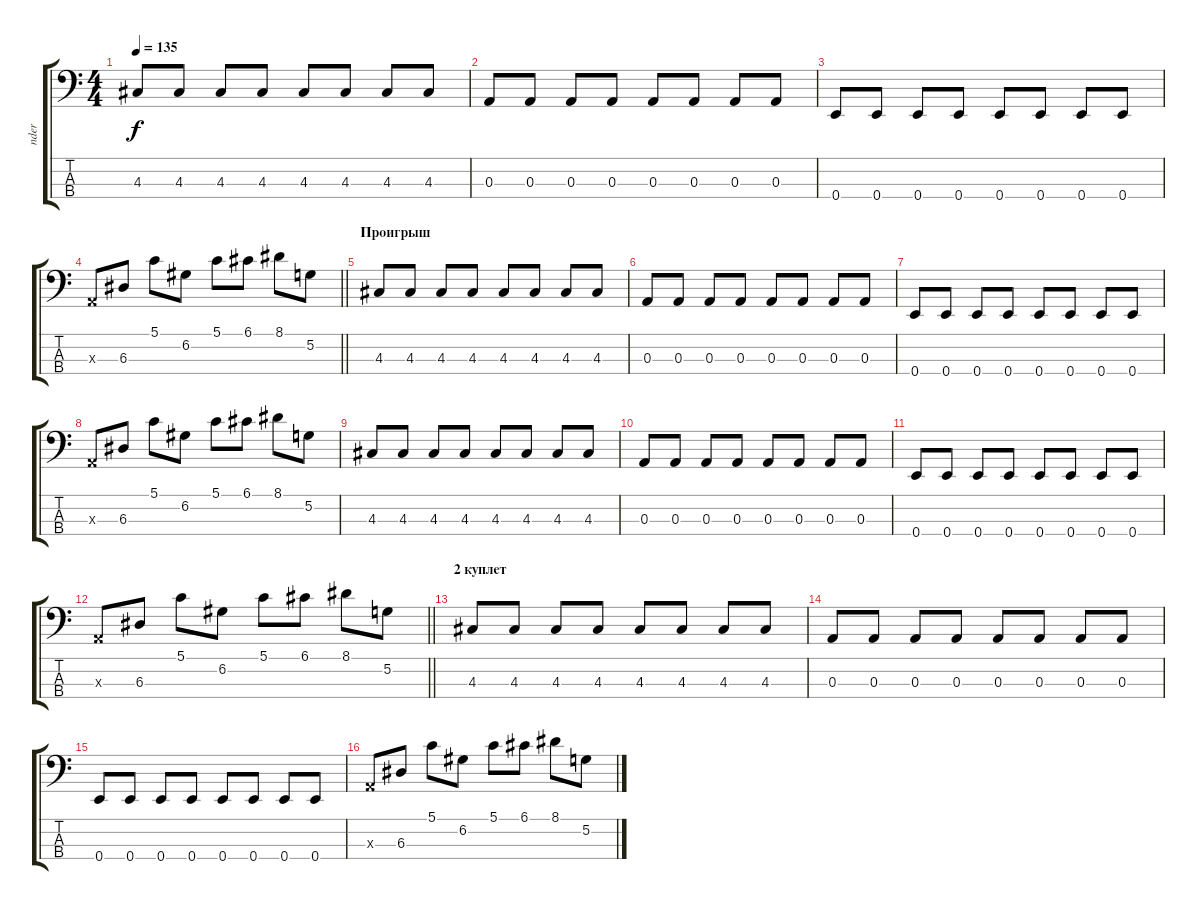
\track ("nder" "nder") {instrument slapbass2}
\staff {score tabs}
\tuning (G2 D2 A1 E1) {hide}
\ts (4 4)
\tempo 135
\clef f4
\ks c
4.3.8{dy f} 4.3.8 4.3.8 4.3.8 4.3.8 4.3.8 4.3.8 4.3.8 |
0.3.8 0.3.8 0.3.8 0.3.8 0.3.8 0.3.8 0.3.8 0.3.8 |
0.4.8 0.4.8 0.4.8 0.4.8 0.4.8 0.4.8 0.4.8 0.4.8 |
\barLineRight lightlight
0.3{x}.8 6.3.8 5.1.8 6.2.8 5.1.8 6.1.8 8.1.8 5.2.8 |
\section ("" "Проигрыш")
4.3.8 4.3.8 4.3.8 4.3.8 4.3.8 4.3.8 4.3.8 4.3.8 |
0.3.8 0.3.8 0.3.8 0.3.8 0.3.8 0.3.8 0.3.8 0.3.8 |
0.4.8 0.4.8 0.4.8 0.4.8 0.4.8 0.4.8 0.4.8 0.4.8 |
0.3{x}.8 6.3.8 5.1.8 6.2.8 5.1.8 6.1.8 8.1.8 5.2.8 |
4.3.8 4.3.8 4.3.8 4.3.8 4.3.8 4.3.8 4.3.8 4.3.8 |
0.3.8 0.3.8 0.3.8 0.3.8 0.3.8 0.3.8 0.3.8 0.3.8 |
0.4.8 0.4.8 0.4.8 0.4.8 0.4.8 0.4.8 0.4.8 0.4.8 |
\barLineRight lightlight
0.3{x}.8 6.3.8 5.1.8 6.2.8 5.1.8 6.1.8 8.1.8 5.2.8 |
\section ("" "2 куплет")
4.3.8 4.3.8 4.3.8 4.3.8 4.3.8 4.3.8 4.3.8 4.3.8 |
0.3.8 0.3.8 0.3.8 0.3.8 0.3.8 0.3.8 0.3.8 0.3.8 |
0.4.8 0.4.8 0.4.8 0.4.8 0.4.8 0.4.8 0.4.8 0.4.8 |
0.3{x}.8 6.3.8 5.1.8 6.2.8 5.1.8 6.1.8 8.1.8 5.2.8
